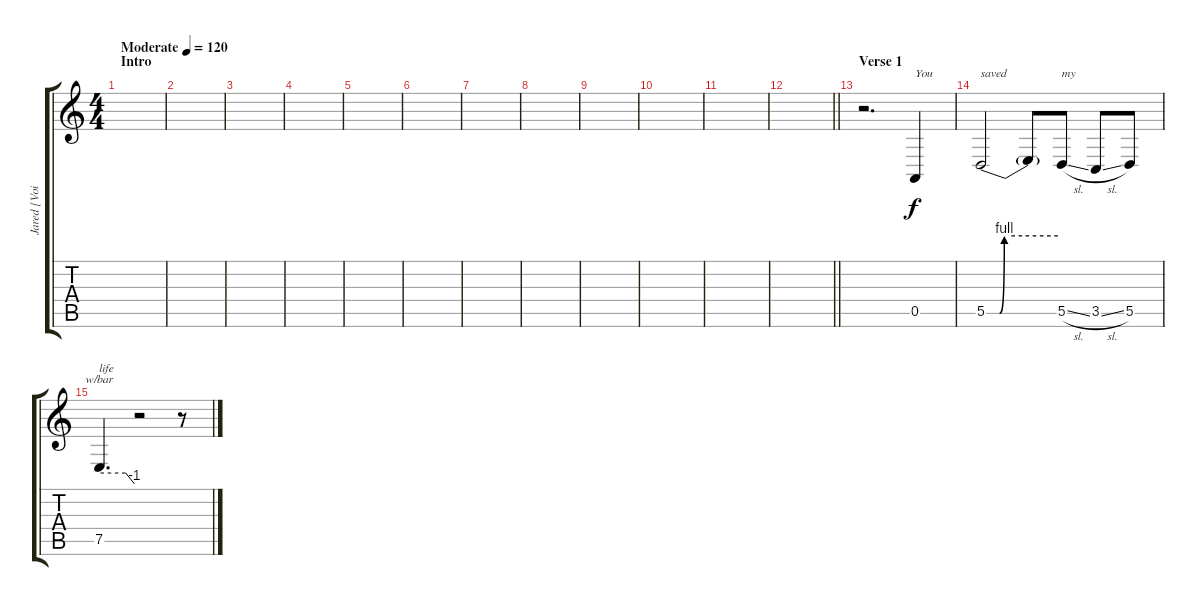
\track ("Jared [Voice]" "Jared [Voi") {instrument oboe}
\staff {score tabs}
\tuning (E4 B3 G3 D3 A2 E2) {hide}
\ts (4 4)
\section ("" "Intro")
\tempo (120 "Moderate")
\clef g2
\ks c
|
|
|
|
|
|
|
|
|
|
|
\barLineRight lightlight
|
\section ("" "Verse 1")
r.2{d} 0.5.4{txt "You"} |
5.5{be (custom 0 0 11 0 15 4 30 4 60 4)}.2{txt "saved"} 5.5{t}.8 5.5{sl}.8{txt "my"} 3.5{sl}.8 5.5.8 |
7.5.4{d tbe (custom default 0 0 45 0 60 -4) txt "life"} r.2 r.8
